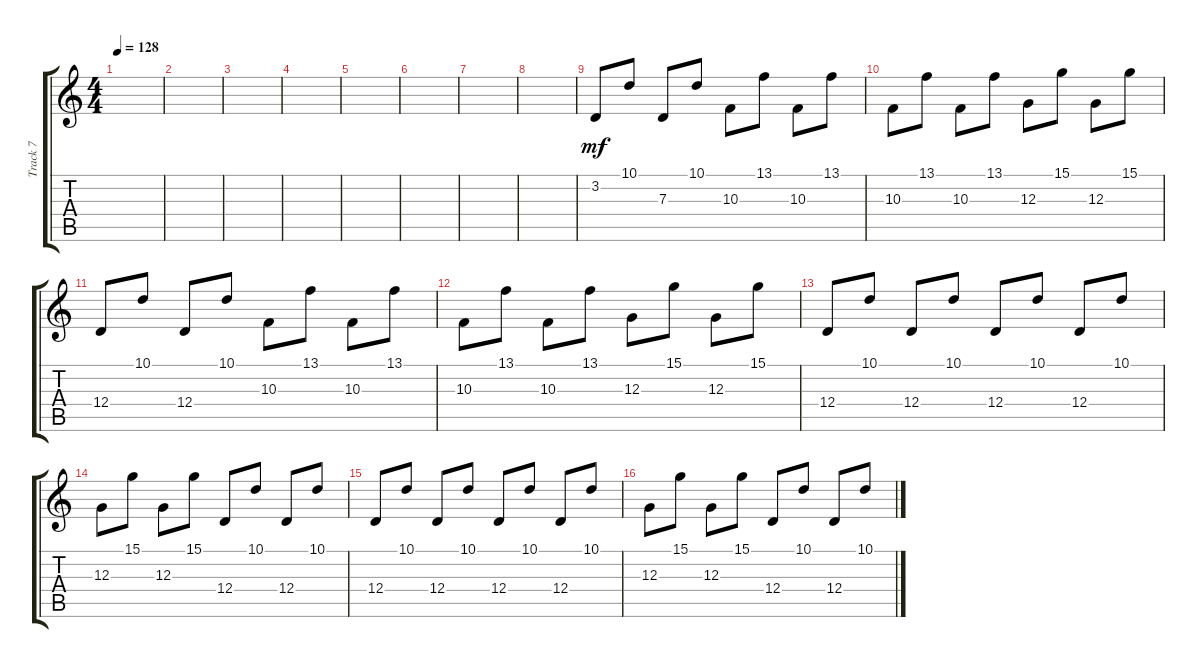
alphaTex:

\track ("Track 7" "Track 7") {instrument xylophone}
\staff {score tabs}
\tuning (E4 B3 G3 D3 A2 E2) {hide}
\ts (4 4)
\tempo 128
\clef g2
\ks c
|
|
|
|
|
|
|
|
3.2.8{dy mf instrument xylophone} 10.1.8 7.3.8 10.1.8 10.3.8 13.1.8 10.3.8 13.1.8 |
10.3.8 13.1.8 10.3.8 13.1.8 12.3.8 15.1.8 12.3.8 15.1.8 |
12.4.8 10.1.8 12.4.8 10.1.8 10.3.8 13.1.8 10.3.8 13.1.8 |
10.3.8 13.1.8 10.3.8 13.1.8 12.3.8 15.1.8 12.3.8 15.1.8 |
12.4.8 10.1.8 12.4.8 10.1.8 12.4.8 10.1.8 12.4.8 10.1.8 |
12.3.8 15.1.8 12.3.8 15.1.8 12.4.8 10.1.8 12.4.8 10.1.8 |
12.4.8 10.1.8 12.4.8 10.1.8 12.4.8 10.1.8 12.4.8 10.1.8 |
12.3.8 15.1.8 12.3.8 15.1.8 12.4.8 10.1.8 12.4.8 10.1.8
